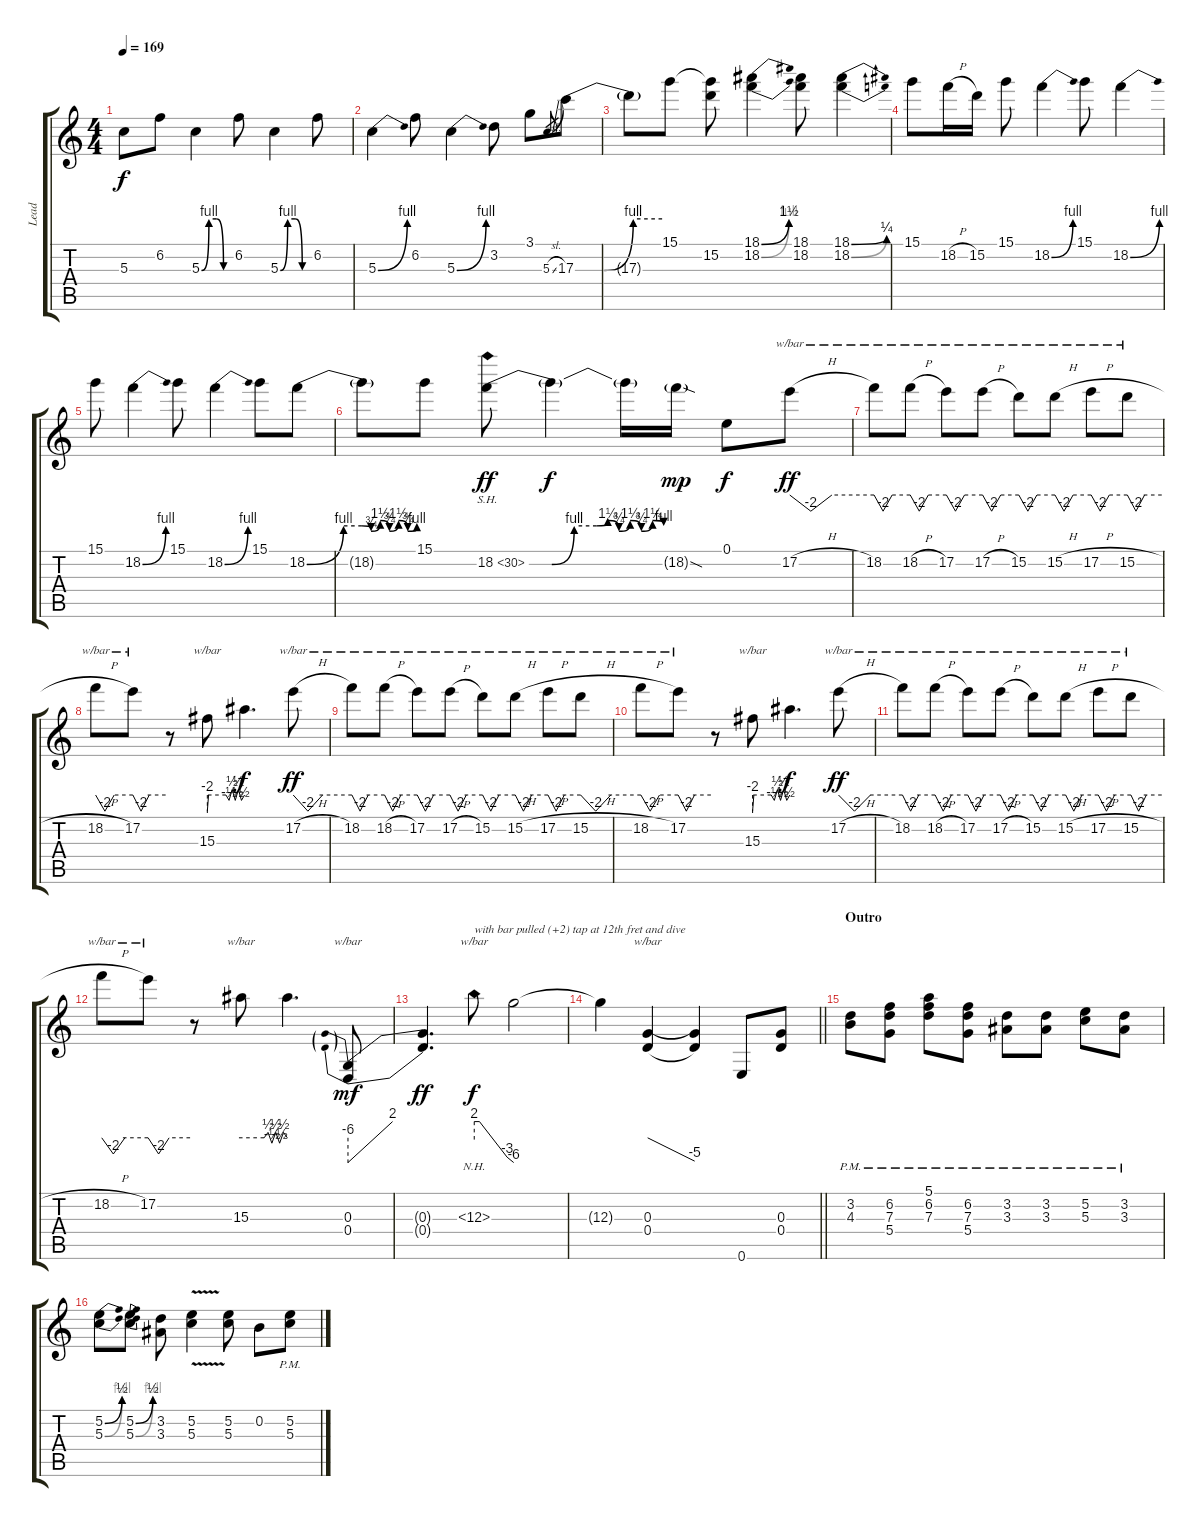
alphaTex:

\track ("Lead" "Lead") {instrument distortionguitar}
\staff {score tabs}
\tuning (E4 B3 G3 D3 A2 E2) {hide}
\ts (4 4)
\tempo 169
\clef g2
\ks c
5.3{t}.8{dy f} 6.2.8 5.3{be (custom 0 0 15 4 30 4 45 0 60 0)}.4 6.2.8 5.3{be (custom 0 0 15 4 30 4 45 0 60 0)}.4 6.2.8 |
5.3{be (bend 0 0 60 4)}.4 6.2.8 5.3{be (bend 0 0 60 4)}.4 3.2.8 3.1.8 5.3{sl}.8{gr} 17.3{be (custom 0 0 20 0 40 4 60 4)}.8 |
17.3{t}.8 15.1.8 (15.1{t} 15.2).8 (18.1{be (bend 0 0 60 6)} 18.2{be (bend 0 0 60 4)}).4 (18.1 18.2).8 (18.1{be (bend 0 0 60 1)} 18.2{be (bend 0 0 60 1)}).4 |
15.1.8 18.2{h}.16 15.2.16 15.1.8 18.2{be (bend 0 0 60 4)}.4 15.1.8 18.2{be (bend 0 0 60 4)}.4 |
15.1.8 18.2{be (bend 0 0 60 4)}.4 15.1.8 18.2{be (bend 0 0 60 4)}.4 15.1.8 18.2{be (custom 0 0 20 4 30 4 35 3 40 5 45 3 50 5 55 3 60 4)}.8 |
18.2{t}.8 15.1.8 18.2{be (custom 0 0 10 0 20 4 30 4 35 5 40 3 45 5 50 3 55 5 60 4) sh 12}.8{dy ff} 18.2{t}.4{dy f} 18.2{t}.16 18.2{sod g}.16{dy mp} 0.1.8{dy f} 17.2{h}.8{tbe (custom default 0 0 15 -8 30 0 60 0) dy ff} |
18.2.8{tbe (custom default 0 0 15 -8 30 0 60 0)} 18.2{h}.8{tbe (custom default 0 0 15 -8 30 0 60 0)} 17.2.8{tbe (custom default 0 0 15 -8 30 0 60 0)} 17.2{h}.8{tbe (custom default 0 0 15 -8 30 0 60 0)} 15.2.8{tbe (custom default 0 0 15 -8 30 0 60 0)} 15.2{h}.8{tbe (custom default 0 0 15 -8 30 0 60 0)} 17.2{h}.8{tbe (custom default 0 0 15 -8 30 0 60 0)} 15.2{h}.8{tbe (custom default 0 0 15 -8 30 0 60 0)} |
18.2{h}.8{tbe (custom default 0 0 15 -8 30 0 60 0)} 17.2.8{tbe (custom default 0 0 15 -8 30 0 60 0)} r.8 15.3.8{tbe (custom default 0 -8 2 0 30 0 35 -2 40 2 45 -2 50 2 55 -2 60 0)} 15.3{t}.4{d dy f} 17.2{h}.8{tbe (custom default 0 0 15 -8 30 0 60 0) dy ff} |
18.2.8{tbe (custom default 0 0 15 -8 30 0 60 0)} 18.2{h}.8{tbe (custom default 0 0 15 -8 30 0 60 0)} 17.2.8{tbe (custom default 0 0 15 -8 30 0 60 0)} 17.2{h}.8{tbe (custom default 0 0 15 -8 30 0 60 0)} 15.2.8{tbe (custom default 0 0 15 -8 30 0 60 0)} 15.2{h}.8{tbe (custom default 0 0 15 -8 30 0 60 0)} 17.2{h}.8{tbe (custom default 0 0 15 -8 30 0 60 0)} 15.2{h}.8{tbe (custom default 0 0 15 -8 30 0 60 0)} |
18.2{h}.8{tbe (custom default 0 0 15 -8 30 0 60 0)} 17.2.8{tbe (custom default 0 0 15 -8 30 0 60 0)} r.8 15.3.8{tbe (custom default 0 -8 2 0 30 0 35 -2 40 2 45 -2 50 2 55 -2 60 0)} 15.3{t}.4{d dy f} 17.2{h}.8{tbe (custom default 0 0 15 -8 30 0 60 0) dy ff} |
18.2.8{tbe (custom default 0 0 15 -8 30 0 60 0)} 18.2{h}.8{tbe (custom default 0 0 15 -8 30 0 60 0)} 17.2.8{tbe (custom default 0 0 15 -8 30 0 60 0)} 17.2{h}.8{tbe (custom default 0 0 15 -8 30 0 60 0)} 15.2.8{tbe (custom default 0 0 15 -8 30 0 60 0)} 15.2{h}.8{tbe (custom default 0 0 15 -8 30 0 60 0)} 17.2{h}.8{tbe (custom default 0 0 15 -8 30 0 60 0)} 15.2{h}.8{tbe (custom default 0 0 15 -8 30 0 60 0)} |
18.2{h}.8{tbe (custom default 0 0 15 -8 30 0 60 0)} 17.2.8{tbe (custom default 0 0 15 -8 30 0 60 0)} r.8 15.3.8{tbe (custom default 0 0 30 0 35 2 40 -2 45 2 50 -2 55 2 60 0)} 15.3{t}.4{d} (0.3 0.4).8{tbe (predivedive default 0 -24 60 8) dy mf} |
(0.3{t} 0.4{t}).4{d dy ff} 12.3{nh}.8{tbe (custom default 0 8 8 8 50 -12 60 -24) txt "with bar pulled (+2) tap at 12th fret and dive" dy f} 12.3{t}.2 |
\barLineRight lightlight
12.3{t}.4 (0.3 0.4).4{tbe (dive default 0 0 60 -20)} (0.3{t} 0.4{t}).4 0.6.8 (0.3 0.4).8 |
\section ("" "Outro")
(3.2{pm} 4.3{pm}).8 (6.2{pm} 7.3{pm} 5.4{pm}).8 (5.1{pm} 6.2{pm} 7.3{pm}).8 (6.2{pm} 7.3{pm} 5.4{pm}).8 (3.2{pm} 3.3{pm}).8 (3.2{pm} 3.3{pm}).8 (5.2{pm} 5.3{pm}).8 (3.2{pm} 3.3{pm}).8 |
(5.2{be (bend 0 0 60 2)} 5.3{be (bend 0 0 60 4)}).8 (5.2{be (bend 0 0 60 2)} 5.3{be (bend 0 0 60 4)}).8 (3.2 3.3).8 (5.2{v} 5.3{v}).4 (5.2 5.3).8 0.2.8 (5.2{pm} 5.3{pm}).8
